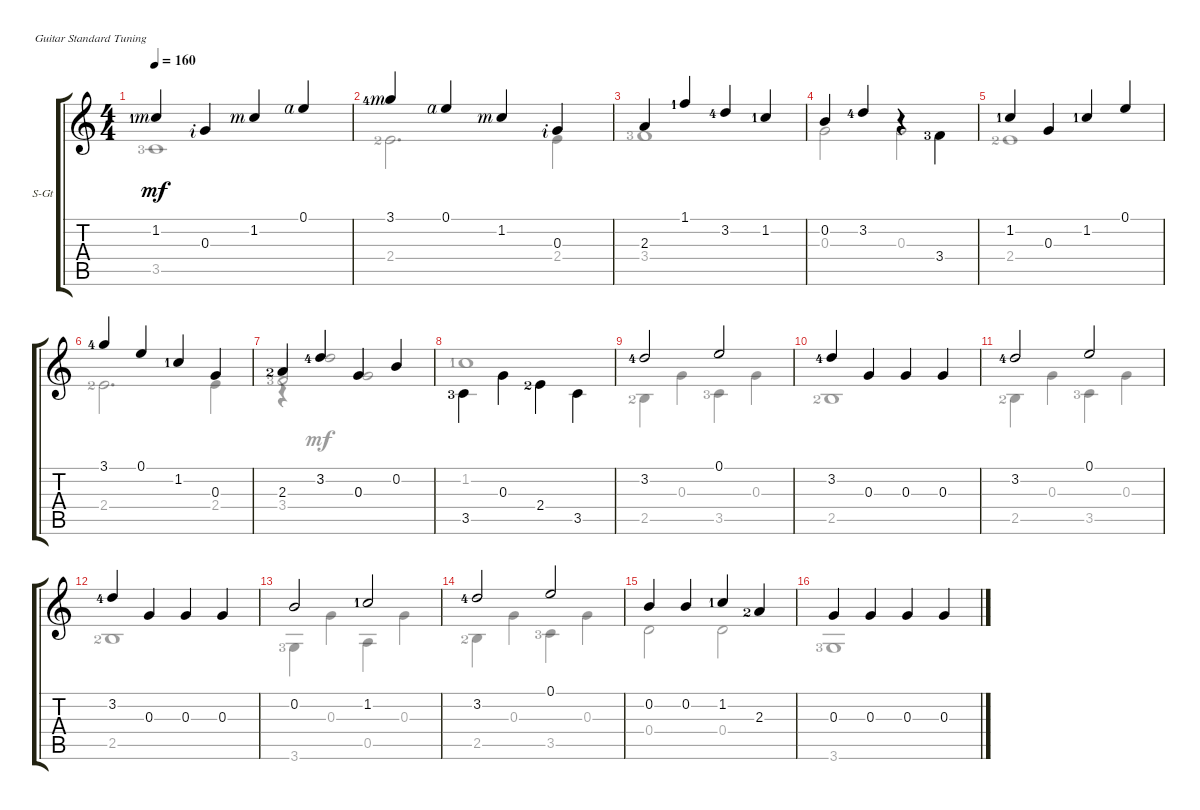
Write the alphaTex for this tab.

\defaultSystemsLayout 4
\bracketExtendMode groupsimilarinstruments
\firstSystemTrackNameOrientation horizontal
\otherSystemsTrackNameOrientation horizontal
\track ("Steel Guitar" "S-Gt") {instrument acousticguitarsteel}
\staff {score tabs}
\tuning (E4 B3 G3 D3 A2 E2)
\voice
\ts (4 4)
\tempo 160
\clef g2
\ks c
1.2{lf 2 rf 3}.4{dy mf instrument acousticguitarsteel} 0.3{rf 2}.4 1.2{rf 3}.4 0.1{rf 4}.4 |
3.1{lf 5 rf 3}.4 0.1{rf 4}.4 1.2{rf 3}.4 0.3{rf 2}.4 |
2.3.4 1.1{lf 2}.4 3.2{lf 5}.4 1.2{lf 2}.4 |
0.2.4 3.2{lf 5}.4 r.4 3.4{lf 4}.4{beam invert} |
1.2{lf 2}.4 0.3.4 1.2{lf 2}.4 0.1.4 |
3.1{lf 5}.4 0.1.4 1.2{lf 2}.4 0.3.4 |
2.3{lf 3}.4 3.2{lf 5}.4 0.3.4 0.2.4 |
3.5{lf 4}.4{beam invert} 0.3.4{beam invert} 2.4{lf 3}.4{beam invert} 3.5.4{beam invert} |
3.2{lf 5}.2 0.1.2 |
3.2{lf 5}.4 0.3.4 0.3.4 0.3.4 |
3.2{lf 5}.2 0.1.2 |
3.2{lf 5}.4 0.3.4 0.3.4 0.3.4 |
0.2.2 1.2{lf 2}.2 |
3.2{lf 5}.2 0.1.2 |
0.2.4 0.2.4 1.2{lf 2}.4 2.3{lf 3}.4 |
0.3.4 0.3.4 0.3.4 0.3.4
\voice
\clef g2
\ottava regular
\simile none
\ks c
3.5{lf 4}.1{dy mf} |
2.4{lf 3}.2{d} 2.4.4 |
3.4{lf 4}.1 |
0.3.2 0.3.2 |
2.4{lf 3}.1 |
2.4{lf 3}.2{d} 2.4.4 |
3.4{lf 4}.2{beam invert} 0.3.2{beam invert} |
1.2{lf 2}.1 |
2.5{lf 3}.4 0.3.4 3.5{lf 4}.4 0.3.4 |
2.5{lf 3}.1 |
2.5{lf 3}.4 0.3.4 3.5{lf 4}.4 0.3.4 |
2.5{lf 3}.1 |
3.6{lf 4}.4 0.3.4 0.5.4 0.3.4 |
2.5{lf 3}.4 0.3.4 3.5{lf 4}.4 0.3.4 |
0.4.2 0.4.2 |
3.6{lf 4}.1
\voice
\clef g2
\ottava regular
\simile none
\ks c
|
|
|
|
|
|
r.4 3.2.2{beam invert} |
|
|
|
|
|
|
|
|
